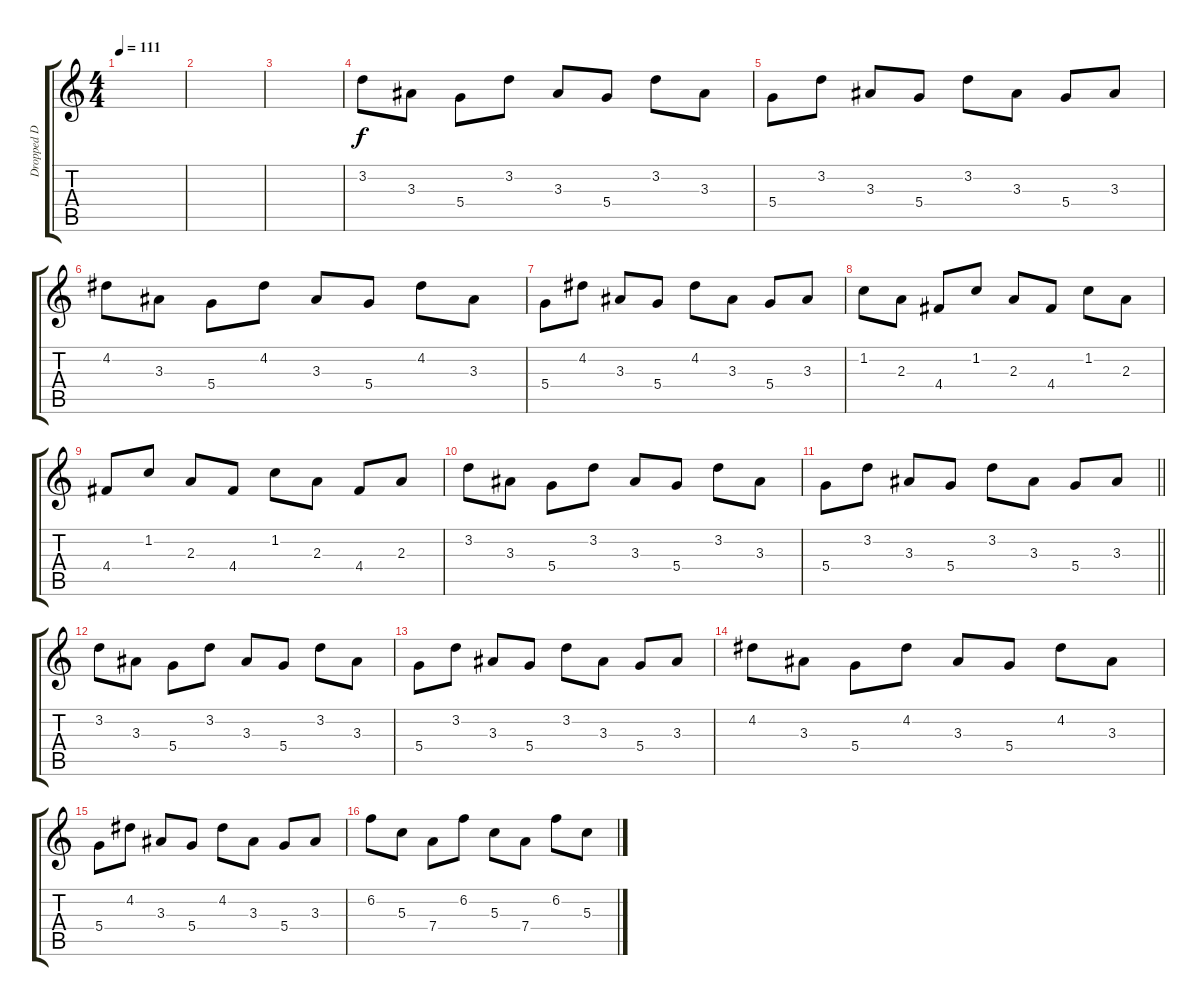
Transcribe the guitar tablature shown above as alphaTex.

\track ("Dropped D" "Dropped D") {instrument distortionguitar}
\staff {score tabs}
\tuning (E4 B3 G3 D3 A2 D2) {hide}
\ts (4 4)
\tempo 111
\clef g2
\ks c
|
|
|
3.2.8 3.3.8 5.4.8 3.2.8 3.3.8 5.4.8 3.2.8 3.3.8 |
5.4.8 3.2.8 3.3.8 5.4.8 3.2.8 3.3.8 5.4.8 3.3.8 |
4.2.8 3.3.8 5.4.8 4.2.8 3.3.8 5.4.8 4.2.8 3.3.8 |
5.4.8 4.2.8 3.3.8 5.4.8 4.2.8 3.3.8 5.4.8 3.3.8 |
1.2.8 2.3.8 4.4.8 1.2.8 2.3.8 4.4.8 1.2.8 2.3.8 |
4.4.8 1.2.8 2.3.8 4.4.8 1.2.8 2.3.8 4.4.8 2.3.8 |
3.2.8 3.3.8 5.4.8 3.2.8 3.3.8 5.4.8 3.2.8 3.3.8 |
\barLineRight lightlight
5.4.8 3.2.8 3.3.8 5.4.8 3.2.8 3.3.8 5.4.8 3.3.8 |
3.2.8 3.3.8 5.4.8 3.2.8 3.3.8 5.4.8 3.2.8 3.3.8 |
5.4.8 3.2.8 3.3.8 5.4.8 3.2.8 3.3.8 5.4.8 3.3.8 |
4.2.8 3.3.8 5.4.8 4.2.8 3.3.8 5.4.8 4.2.8 3.3.8 |
5.4.8 4.2.8 3.3.8 5.4.8 4.2.8 3.3.8 5.4.8 3.3.8 |
6.2.8 5.3.8 7.4.8 6.2.8 5.3.8 7.4.8 6.2.8 5.3.8
